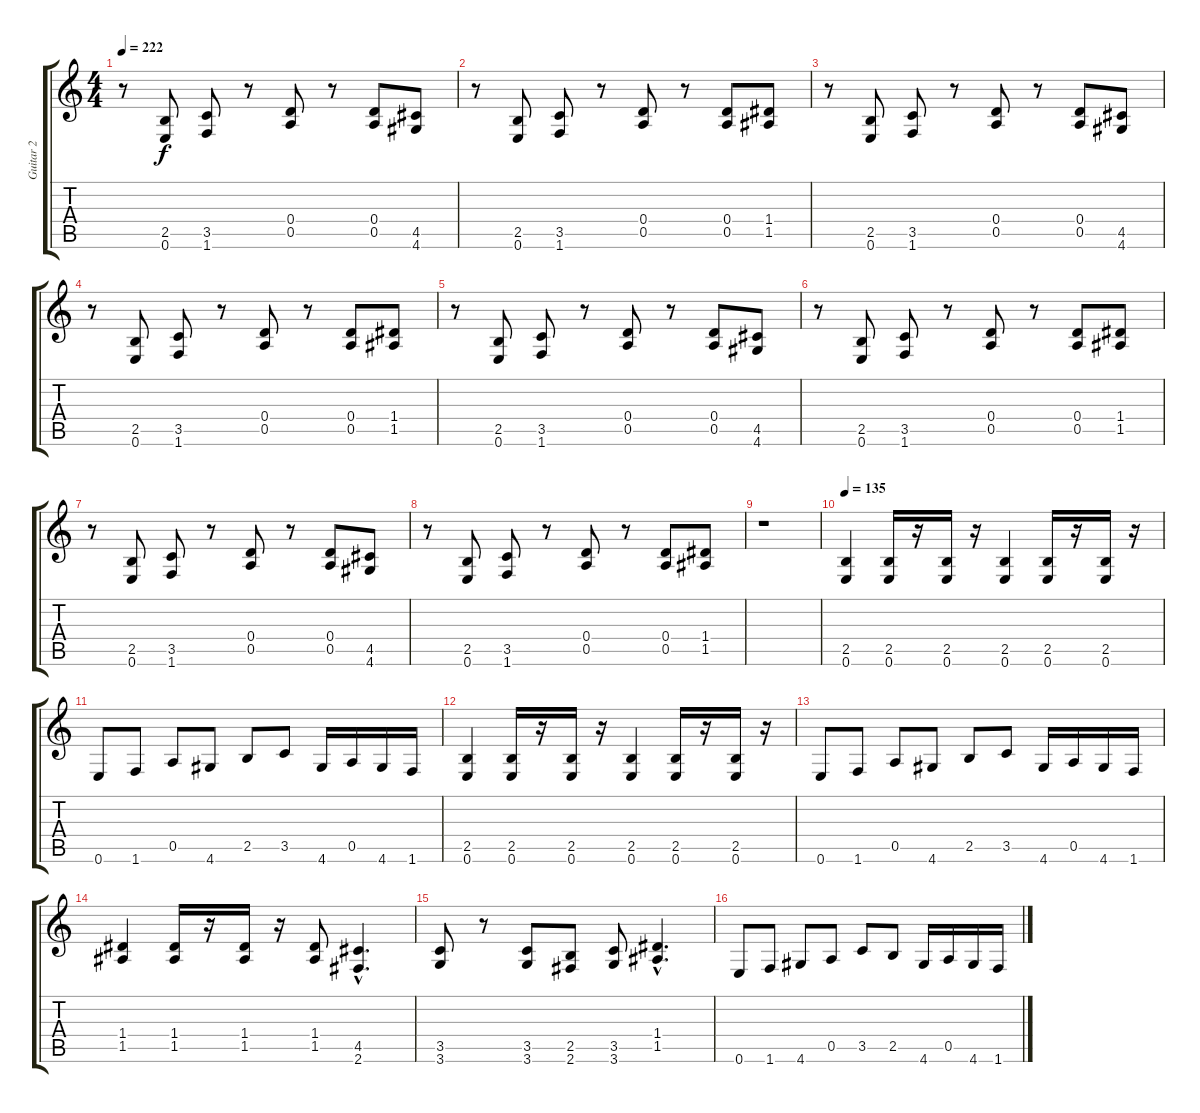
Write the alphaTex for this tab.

\track ("Guitar 2" "Guitar 2") {instrument distortionguitar}
\staff {score tabs}
\tuning (E4 B3 G3 D3 A2 E2) {hide}
\ts (4 4)
\tempo 222
\clef g2
\ks c
r.8{dy f} (2.5 0.6).8 (3.5 1.6).8 r.8 (0.4 0.5).8 r.8 (0.4 0.5).8 (4.5 4.6).8 |
r.8 (2.5 0.6).8 (3.5 1.6).8 r.8 (0.4 0.5).8 r.8 (0.4 0.5).8 (1.4 1.5).8 |
r.8 (2.5 0.6).8 (3.5 1.6).8 r.8 (0.4 0.5).8 r.8 (0.4 0.5).8 (4.5 4.6).8 |
r.8 (2.5 0.6).8 (3.5 1.6).8 r.8 (0.4 0.5).8 r.8 (0.4 0.5).8 (1.4 1.5).8 |
r.8 (2.5 0.6).8 (3.5 1.6).8 r.8 (0.4 0.5).8 r.8 (0.4 0.5).8 (4.5 4.6).8 |
r.8 (2.5 0.6).8 (3.5 1.6).8 r.8 (0.4 0.5).8 r.8 (0.4 0.5).8 (1.4 1.5).8 |
r.8 (2.5 0.6).8 (3.5 1.6).8 r.8 (0.4 0.5).8 r.8 (0.4 0.5).8 (4.5 4.6).8 |
r.8 (2.5 0.6).8 (3.5 1.6).8 r.8 (0.4 0.5).8 r.8 (0.4 0.5).8 (1.4 1.5).8 |
r.1 |
\tempo 135
(2.5 0.6).4 (2.5 0.6).16 r.16 (2.5 0.6).16 r.16 (2.5 0.6).4 (2.5 0.6).16 r.16 (2.5 0.6).16 r.16 |
0.6.8 1.6.8 0.5.8 4.6.8 2.5.8 3.5.8 4.6.16 0.5.16 4.6.16 1.6.16 |
(2.5 0.6).4 (2.5 0.6).16 r.16 (2.5 0.6).16 r.16 (2.5 0.6).4 (2.5 0.6).16 r.16 (2.5 0.6).16 r.16 |
0.6.8 1.6.8 0.5.8 4.6.8 2.5.8 3.5.8 4.6.16 0.5.16 4.6.16 1.6.16 |
(1.4 1.5).4 (1.4 1.5).16 r.16 (1.4 1.5).16 r.16 (1.4 1.5).8 (4.5{hac} 2.6{hac}).4{d} |
(3.5 3.6).8 r.8 (3.5 3.6).8 (2.5 2.6).8 (3.5 3.6).8 (1.4{hac} 1.5{hac}).4{d} |
0.6.8 1.6.8 4.6.8 0.5.8 3.5.8 2.5.8 4.6.16 0.5.16 4.6.16 1.6.16
